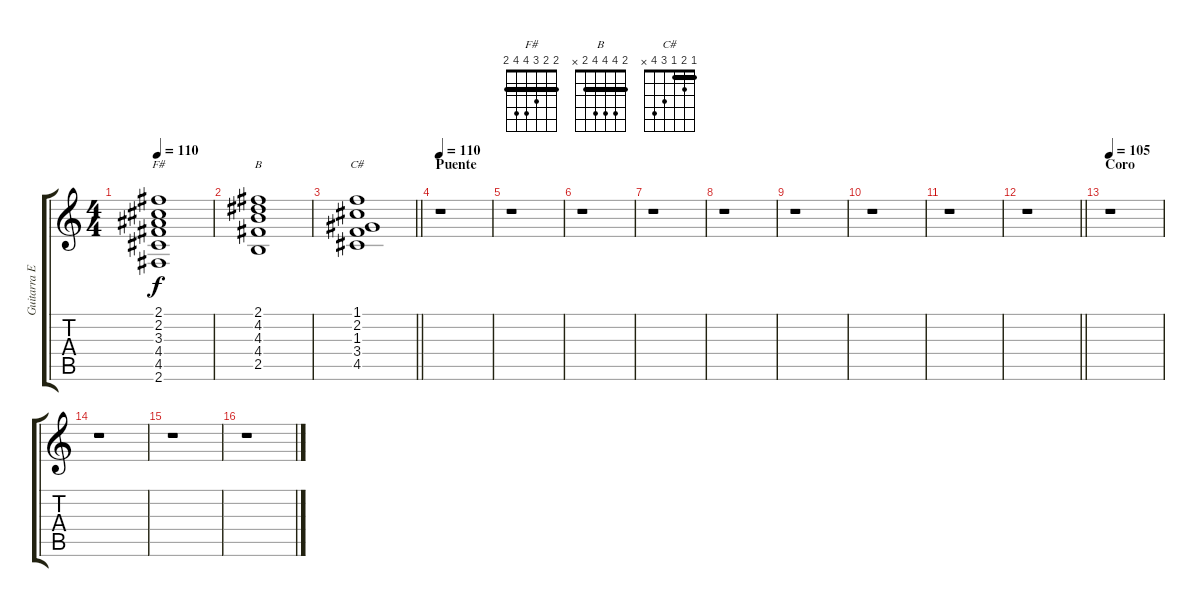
\track ("Guitarra Extra" "Guitarra E") {instrument distortionguitar}
\staff {score tabs}
\tuning (E4 B3 G3 D3 A2 E2) {hide}
\chord ("F#" 2 2 3 4 4 2) {barre 2}
\chord ("B" 2 4 4 4 2 x) {barre 2}
\chord ("C#" 1 2 1 3 4 x) {barre 1}
\ts (4 4)
\tempo 110
\clef g2
\ks c
(2.1 2.2 3.3 4.4 4.5 2.6).1{ch "F#" dy f} |
(2.1 4.2 4.3 4.4 2.5).1{ch "B"} |
\barLineRight lightlight
(1.1 2.2 1.3 3.4 4.5).1{ch "C#"} |
\section ("" "Puente")
\tempo 120
\tempo 110
r.1 |
r.1 |
r.1 |
r.1 |
r.1 |
r.1 |
r.1 |
r.1 |
\barLineRight lightlight
r.1 |
\section ("" "Coro")
\tempo 105
r.1 |
r.1 |
r.1 |
r.1
